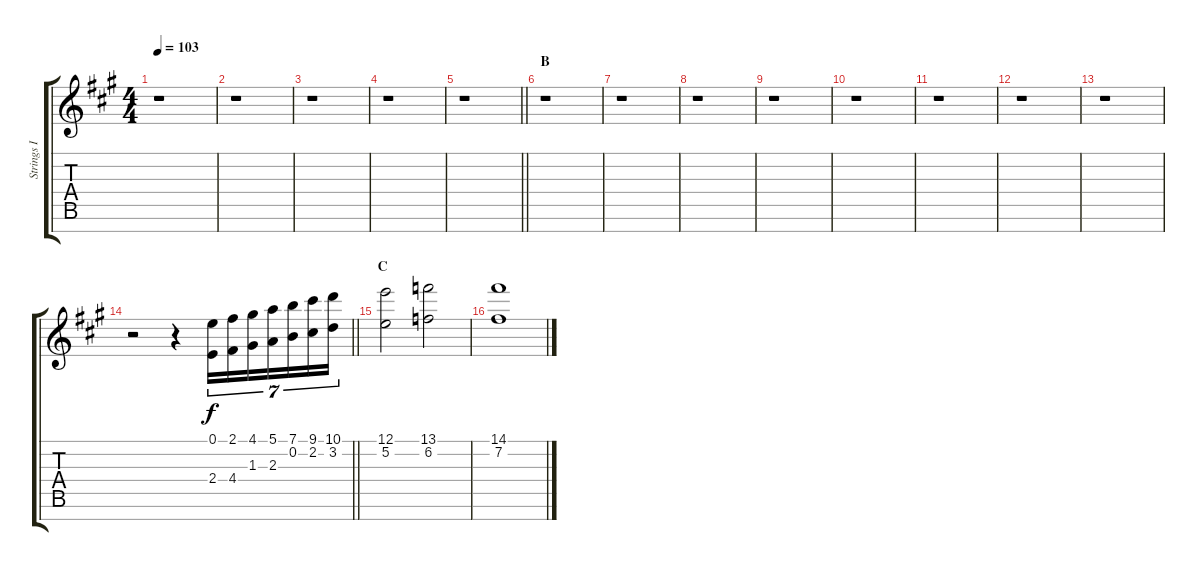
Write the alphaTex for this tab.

\track ("Strings I" "Strings I") {instrument stringensemble1}
\staff {score tabs}
\tuning (E5 B4 G4 D4 A3 E3 B2) {hide}
\ts (4 4)
\tempo 103
\clef g2
\ks a
r.1{dy f} |
r.1 |
r.1 |
r.1 |
\barLineRight lightlight
r.1 |
\section ("" "B")
r.1 |
r.1 |
r.1 |
r.1 |
r.1 |
r.1 |
r.1 |
r.1 |
\barLineRight lightlight
r.2 r.4 (0.1 2.4).16{tu (7 4)} (2.1 4.4).16{tu (7 4)} (4.1 1.3).16{tu (7 4)} (5.1 2.3).16{tu (7 4)} (7.1 0.2).16{tu (7 4)} (9.1 2.2).16{tu (7 4)} (10.1 3.2).16{tu (7 4)} |
\section ("" "C")
(12.1 5.2).2 (13.1 6.2).2 |
(14.1 7.2).1
